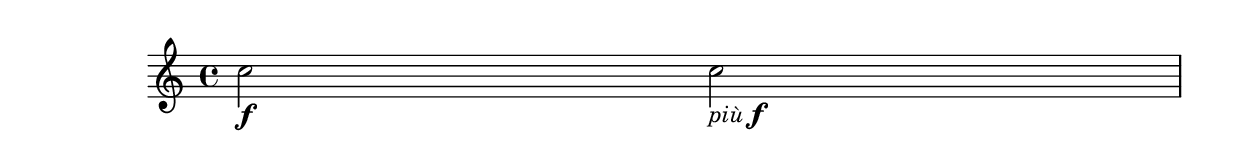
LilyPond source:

%% Do not edit this file; it is auto-generated from LSR http://lsr.dsi.unimi.it
%% This file is in the public domain.
\version "2.11.55"

\header {
  lsrtags = "expressive-marks, text"

  texidoces = "
Ciertas indicaciones dinámicas pueden llevar textos (como \"più
forte\" o \"piano subito\"). Se pueden producir usando un
bloque @code{\markup}.

"
  doctitlees = "Combinar indicaciones dinámicas con marcados textuales"

  texidoc = "
Some dynamics may involve text indications (such as \"più forte\" or
\"piano subito\"). They can be produced using a @code{\\markup} block.

"
  doctitle = "Combining dynamics with markup texts"
} % begin verbatim
piuF = \markup { \italic più \dynamic f }
\layout { ragged-right = ##f }
\relative c'' {
  c2\f c-\piuF
}

